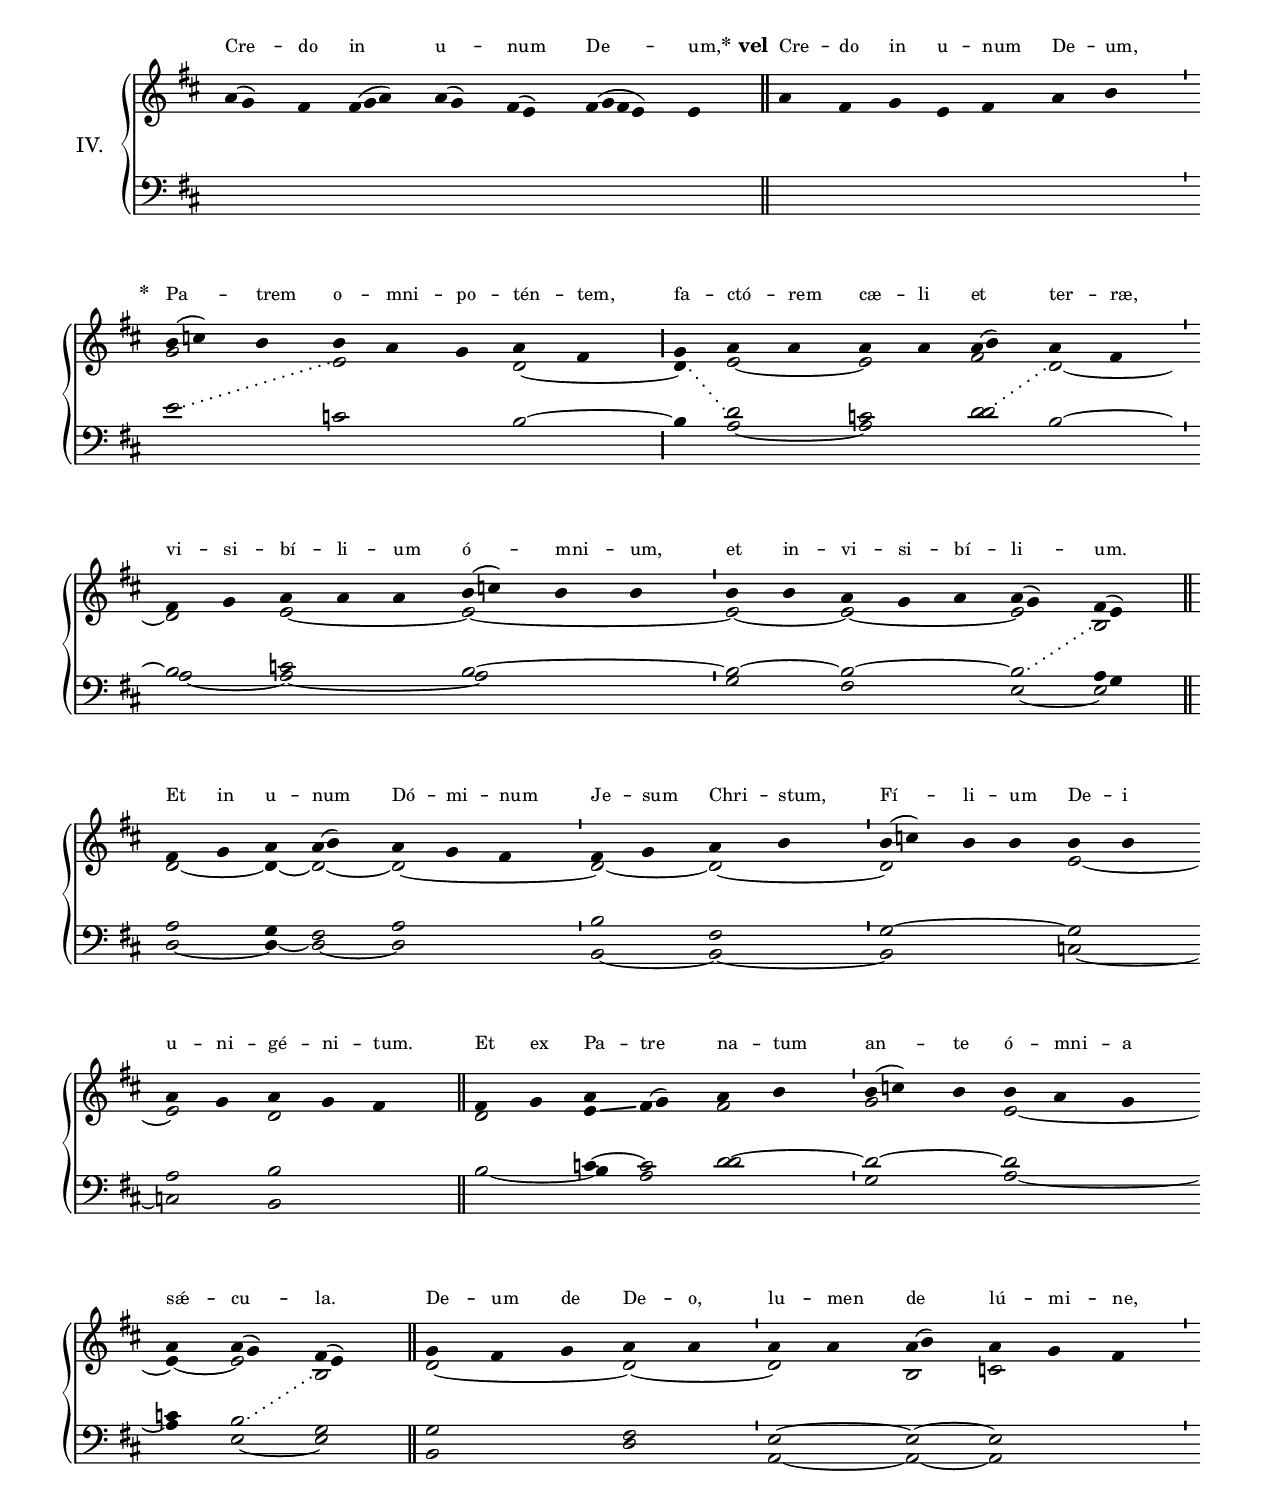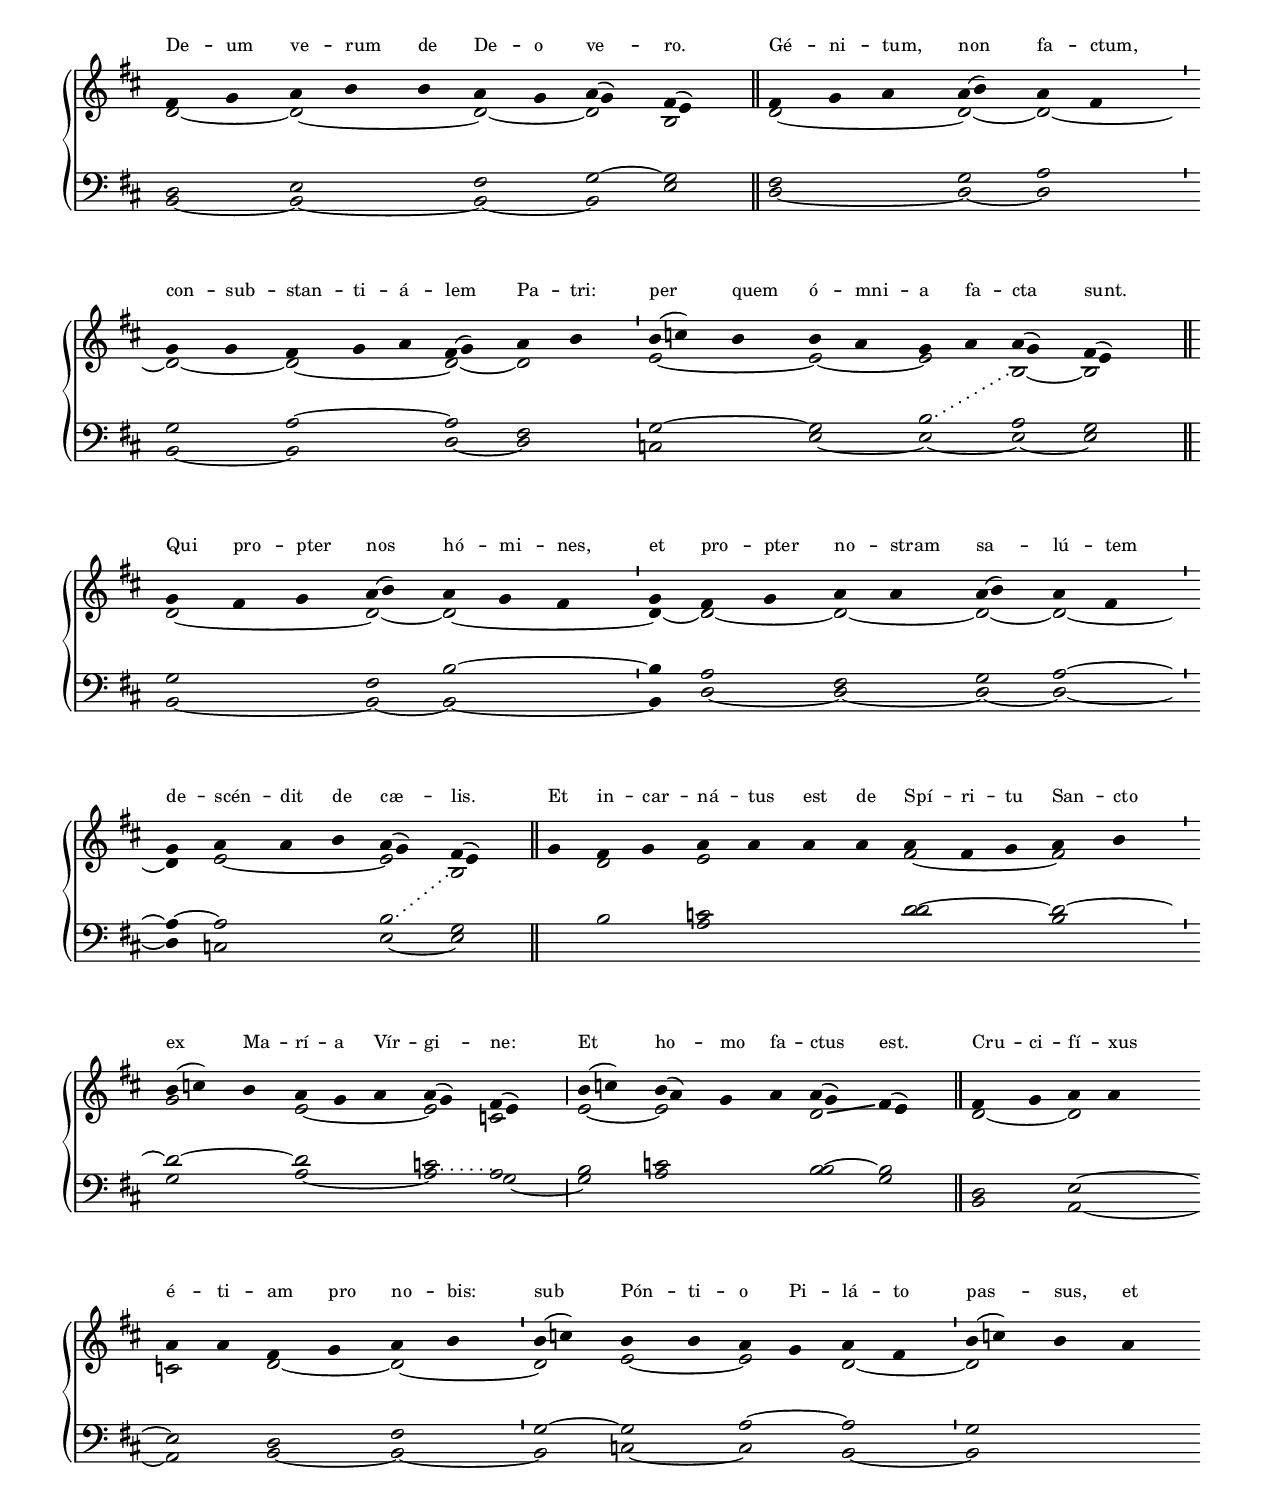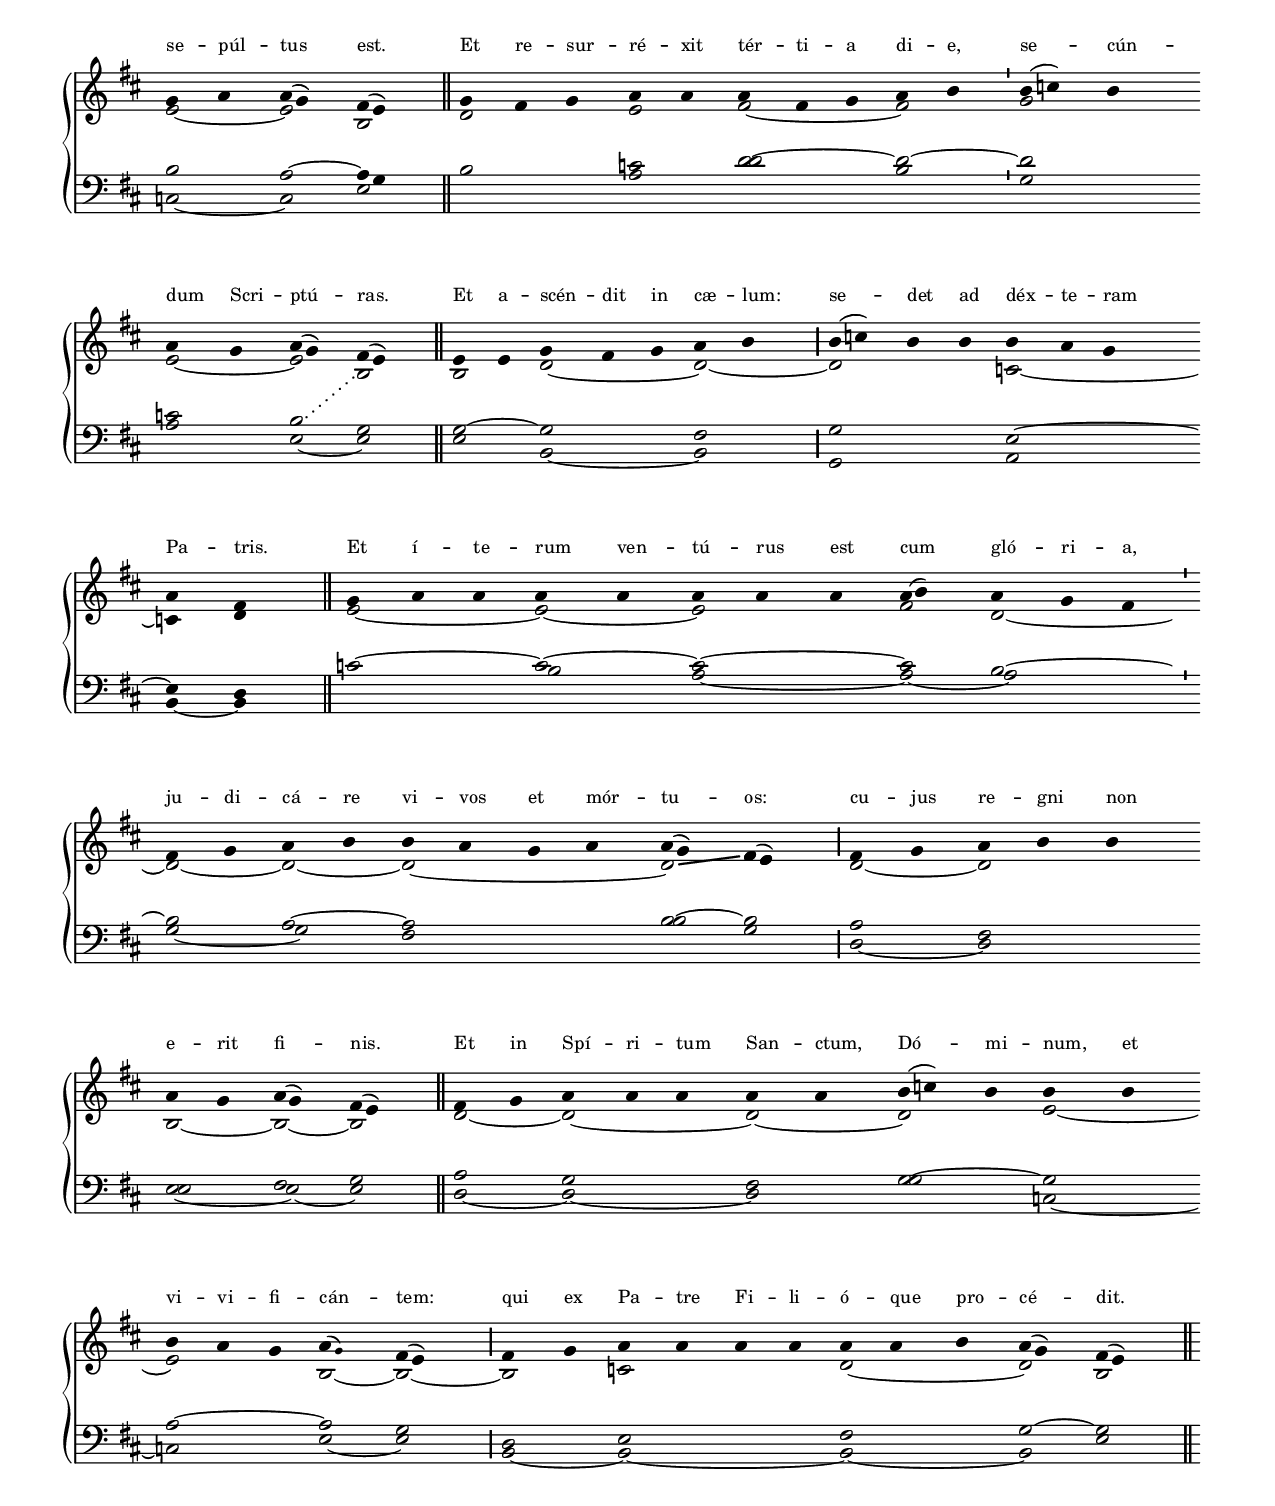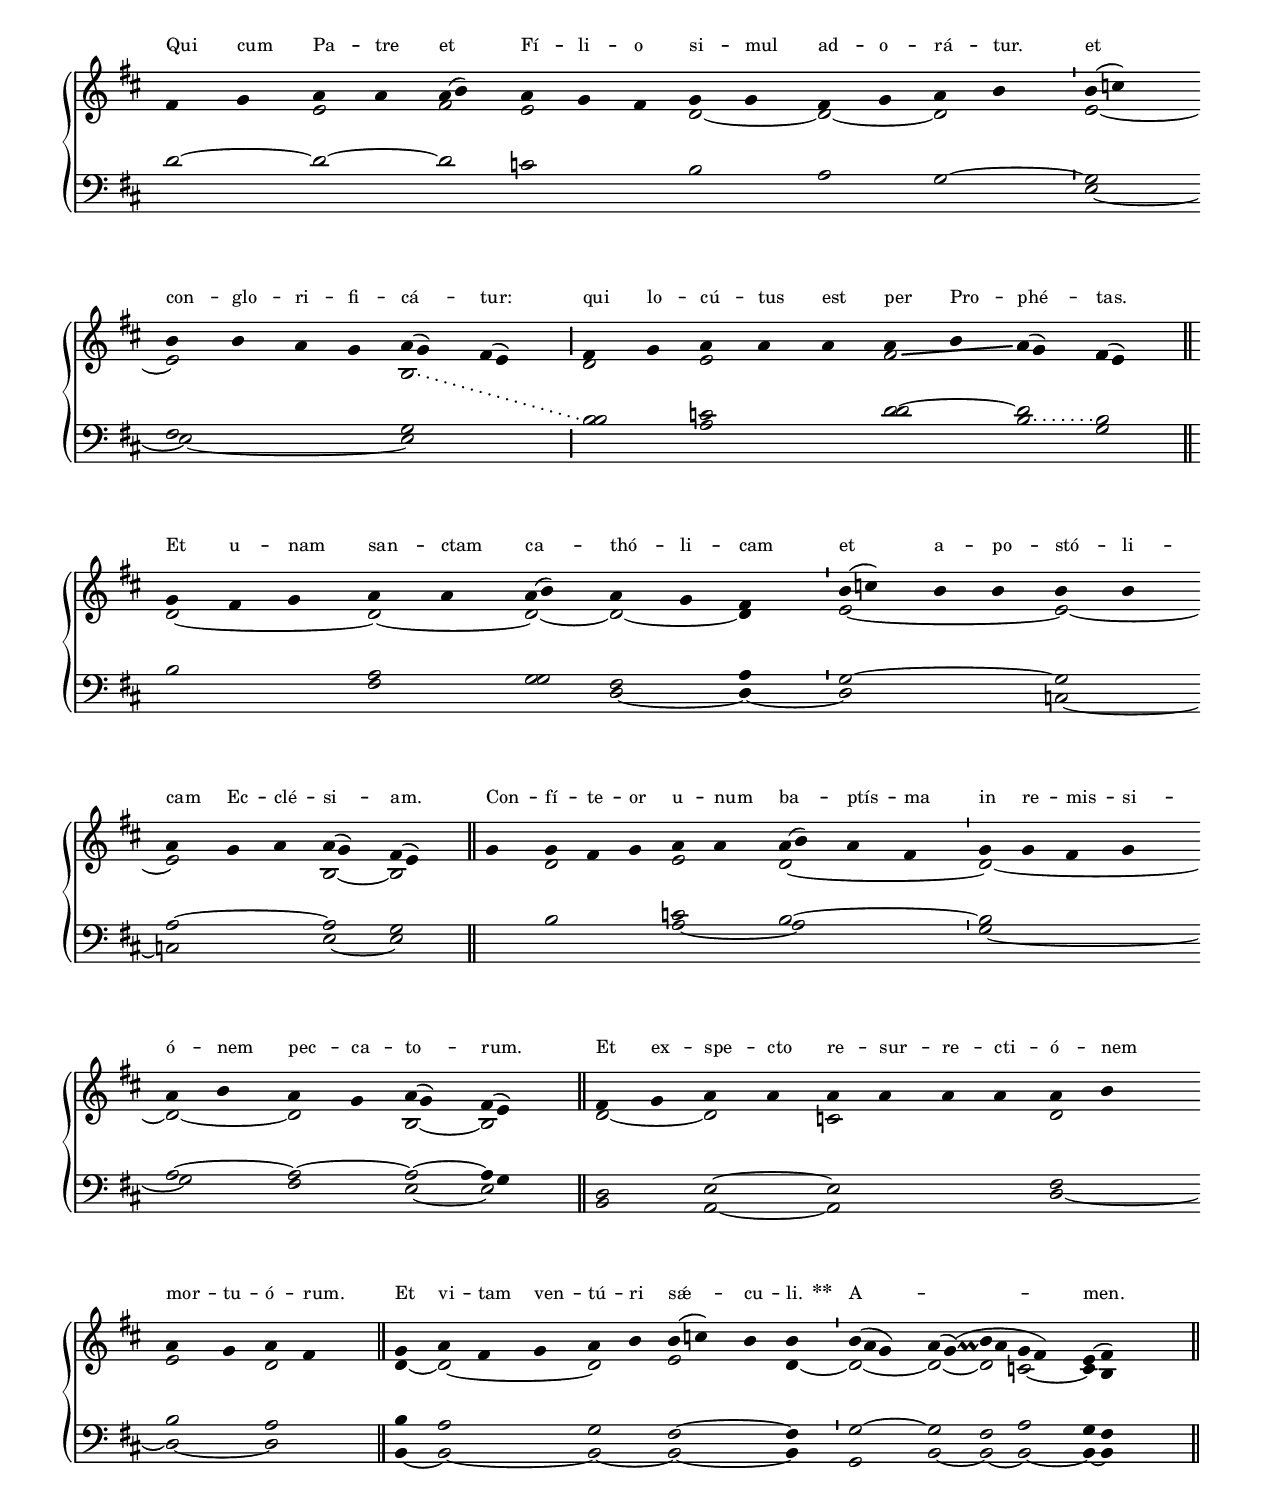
\version "2.18"
\include "gregorian.ly"
\include "noh2.ily"

%Page reference: page v.154
%(volume.page)

%Proofed 3/14

global = {
 \key fis \phrygian
 \cadenzaOn 
 \override Glissando #'thickness = #2.0
}

chantText = \lyricmode {
Cre -- do in u -- num De -- um, 
\set stanza = "* vel" 
Cre -- do in u -- num De -- um, 
\set stanza = " * " Pa -- trem o -- mni -- po -- tén -- tem, 
fa -- ctó -- rem cæ -- li et ter -- ræ, vi -- si -- bí -- li -- um ó -- mni -- um, et in -- vi -- si -- bí -- li -- um. 
Et in u -- num Dó -- mi -- num Je -- sum Chri -- stum, Fí -- li -- um De -- i u -- ni -- gé -- ni -- tum. 
Et ex Pa -- tre na -- tum an -- te ó -- mni -- a sǽ -- cu -- la. 
De -- um de De -- o, lu -- men de lú -- mi -- ne, De -- um ve -- rum de De -- o ve -- ro. 
Gé -- ni -- tum, non fa -- ctum, con -- sub -- stan -- ti -- á -- lem Pa -- tri: per quem ó -- mni -- a fa -- cta sunt. 
Qui pro -- pter nos hó -- mi -- nes, et pro -- pter no -- stram sa -- lú -- tem de -- scén -- dit de cæ -- lis. 
Et in -- car -- ná -- tus est de Spí -- ri -- tu San -- cto ex Ma -- rí -- a Vír -- gi -- ne: 
Et ho -- mo fa -- ctus est. 
Cru -- ci -- fí -- xus é -- ti -- am pro no -- bis: sub Pón -- ti -- o Pi -- lá -- to pas -- sus, et se -- púl -- tus est. 
Et re -- sur -- ré -- xit tér -- ti -- a di -- e, se -- cún -- dum Scri -- ptú -- ras. 
Et a -- scén -- dit in cæ -- lum: 
se -- det ad déx -- te -- ram Pa -- tris. 
Et í -- te -- rum ven -- tú -- rus est cum gló -- ri -- a, ju -- di -- cá -- re vi -- vos et mór -- tu -- os: 
cu -- jus re -- gni non e -- rit fi -- nis. 
Et in Spí -- ri -- tum San -- ctum, Dó -- mi -- num, et vi -- vi -- fi -- cán -- tem: 
qui ex Pa -- tre Fi -- li -- ó -- que pro -- cé -- dit. 
Qui cum Pa -- tre et Fí -- li -- o si -- mul ad -- o -- rá -- tur. et con -- glo -- ri -- fi -- cá -- tur: 
qui lo -- cú -- tus est per Pro -- phé -- tas. 
Et u -- nam san -- ctam ca -- thó -- li -- cam et a -- po -- stó -- li -- cam Ec -- clé -- si -- am. 
Con -- fí -- te -- or u -- num ba -- ptís -- ma in re -- mis -- si -- ó -- nem pec -- ca -- to -- rum. 
Et ex -- spe -- cto re -- sur -- re -- cti -- ó -- nem mor -- tu -- ó -- rum. 
Et vi -- tam ven -- tú -- ri sǽ -- cu -- li. \set stanza = " ** " A -- _ men. }

chantMusic = {
\tieDown   a'4 ( g'4) fis'4 fis'4 ( g'4 a'4) a'4 ( g'4) fis'4 ( e'4) fis'4 ( g'4 fis'4 e'4) e'4 \finalis
  a'4 fis'4 g'4 e'4 fis'4 a'4 b'4 \divisioMinima
 \forceBreak
  b'4 ( c''4) b'4 b'4 a'4 g'4 a'4 fis'4 \divisioMaior
 g'4 a'4 a'4 a'4 a'4 a'4 ( b'4) a'4 fis'4 \divisioMinima
 \forceBreak
 fis'4 g'4 a'4 a'4 a'4  b'4 ( c''4) b'4 b'4 \divisioMinima
 b'4 b'4 a'4 g'4 a'4 a'4 ( g'4) fis'4 ( e'4) \finalis
 \forceBreak
 fis'4 g'4 a'4 a'4 ( b'4) a'4 g'4 fis'4 \divisioMinima
 fis'4 g'4 a'4 b'4 \divisioMinima
  b'4 ( c''4) b'4 b'4 b'4 b'4 \forceBreak
 a'4 g'4 a'4 g'4 fis'4 \finalis
 fis'4 g'4 a'4 fis'4 ( g'4) a'4 b'4 \divisioMinima
  b'4 ( c''4) b'4 b'4 a'4 g'4 \forceBreak
 a'4 a'4 ( g'4) fis'4 ( e'4) \finalis
 g'4 fis'4 g'4 a'4 a'4 \divisioMinima
 a'4 a'4 a'4 ( b'4) a'4 g'4 fis'4 \divisioMinima
 \forceBreak
 fis'4 g'4 a'4 b'4 b'4 a'4 g'4 a'4 ( g'4) fis'4 ( e'4) \finalis
 fis'4 g'4 a'4 a'4 ( b'4) a'4 fis'4 \divisioMinima
 \forceBreak
 g'4 g'4 fis'4 g'4 a'4 fis'4 ( g'4) a'4 b'4 \divisioMinima
  b'4 ( c''4) b'4 b'4 a'4 g'4 a'4 a'4 ( g'4) fis'4 ( e'4) \finalis
 \forceBreak
 g'4 fis'4 g'4 a'4 ( b'4) a'4 g'4 fis'4 \divisioMinima
 g'4 fis'4 g'4 a'4 a'4 a'4 ( b'4) a'4 fis'4 \divisioMinima
 \forceBreak
 g'4 a'4 a'4 b'4 a'4 ( g'4) fis'4 ( e'4) \finalis
 g'4 fis'4 g'4 a'4 a'4 a'4 a'4 a'4 fis'4 g'4 a'4 b'4 \divisioMinima
 \forceBreak
  b'4 ( c''4) b'4 a'4 g'4 a'4 a'4 ( g'4) fis'4 ( e'4) \divisioMaior
  b'4 ( c''4) b'4 ( a'4) g'4 a'4 a'4 ( g'4) fis'4 ( e'4) \finalis
 fis'4 g'4 a'4 a'4 \forceBreak
 a'4 a'4 fis'4 g'4 a'4 b'4 \divisioMinima
  b'4 ( c''4) b'4 b'4 a'4 g'4 a'4 fis'4 \divisioMinima
  b'4 ( c''4) b'4 a'4 \forceBreak
 g'4 a'4 a'4 ( g'4) fis'4 ( e'4) \finalis
 g'4 fis'4 g'4 a'4 a'4 a'4 fis'4 g'4 a'4 b'4 \divisioMinima
  b'4 ( c''4) b'4 \forceBreak
 a'4 g'4 a'4 ( g'4) fis'4 ( e'4) \finalis
 e'4 e'4 g'4 fis'4 g'4 a'4 b'4 \divisioMaior
  b'4 ( c''4) b'4 b'4 b'4 a'4 g'4 \forceBreak
 a'4 fis'4 \finalis
 g'4 a'4 a'4 a'4 a'4 a'4 a'4 a'4 a'4 ( b'4) a'4 g'4 fis'4 \divisioMinima
 \forceBreak
 fis'4 g'4 a'4 b'4 b'4 a'4 g'4 a'4 a'4 ( g'4) fis'4 ( e'4) \divisioMaior
 fis'4 g'4 a'4 b'4 b'4 \forceBreak
 a'4 g'4 a'4 ( g'4) fis'4 ( e'4) \finalis
 fis'4 g'4 a'4 a'4 a'4 a'4 a'4  b'4 ( c''4) b'4 b'4 b'4 \forceBreak
 b'4 a'4 g'4 a'4 ( \once \tweak #'font-size #-4 g' ) fis'4 ( e'4) \divisioMaior
 fis'4 g'4 a'4 a'4 a'4 a'4 a'4 a'4 b'4 a'4 ( g'4) fis'4 ( e'4) \finalis
 \forceBreak
 fis'4 g'4 a'4 a'4 a'4 ( b'4) a'4 g'4 fis'4  g'4 g'4 fis'4 g'4 a'4 b'4 \divisioMinima
  b'4 ( c''4) \forceBreak
 b'4 b'4 a'4 g'4 a'4 ( g'4) fis'4 ( e'4) \divisioMaior
 fis'4 g'4 a'4 a'4 a'4 a'4 b'4 a'4 ( g'4) fis'4 ( e'4) \finalis
 \forceBreak
 g'4 fis'4 g'4 a'4 a'4 a'4 ( b'4) a'4 g'4 fis'4 \divisioMinima
  b'4 ( c''4) b'4 b'4 b'4 b'4 \forceBreak
 a'4 g'4 a'4 a'4 ( g'4) fis'4 ( e'4) \finalis
 g'4 g'4 fis'4 g'4 a'4 a'4 a'4 ( b'4) a'4 fis'4 \divisioMinima
 g'4 g'4 fis'4 g'4 \forceBreak
 a'4 b'4 a'4 g'4 a'4 ( g'4) fis'4 ( e'4) \finalis
 fis'4 g'4 a'4 a'4 a'4 a'4 a'4 a'4 a'4 b'4 \forceBreak
 a'4 g'4 a'4 fis'4 \finalis
 g'4 a'4 fis'4 g'4 a'4 b'4  b'4 ( c''4) b'4 b'4 \divisioMinima
 b'4 ( a'4 g'4) a'4 ( g'4 )( \quil a'4 b'4 a'4 g'4 fis'4) e'4 ( fis'4) \finalis

}

altoMusic = {
r2*15/2 \finalis
r2*7/2 \divisioMinima
g'2*3/2 e'2*3/2 d'2 ~ \divisioMaior
d'4 e'2 ~ e'2 fis'2 d'2 ~ \divisioMinima
d'2 e'2*3/2 ~ e'2*4/2 ~ \divisioMinima
e'2 ~ e'2*3/2 ~ e'2 b2 \finalis
d'2 ~ d'4 ~ d'2 ~ d'2*3/2 ~ \divisioMinima
d'2 ~ d'2 ~ \divisioMinima
d'2*4/2 e'2 ~ e'2 d'2*3/2 \finalis
d'2 e'4 -\tweak Glissando.Y-offset #-0.8 \glissando fis'4 g'4 fis'2 \divisioMinima
g'2*3/2 e'2*3/2 ~ e'4 ~ e'2 b2 \finalis
d'2*3/2 ~ d'2 ~ \divisioMinima
d'2 b2 c'2*3/2 \divisioMinima
d'2 ~ d'2*3/2 ~ d'2 ~ d'2 b2 \finalis
d'2*3/2 ~ d'2 ~ d'2 ~ \divisioMinima
d'2 ~ d'2*3/2 ~ d'2 ~ d'2 \divisioMinima
e'2*3/2 ~ e'2 ~ e'2 b2 ~ b2 \finalis
d'2*3/2 ~ d'2 ~ d'2*3/2 ~ \divisioMinima
d'4 ~ d'2 ~ d'2 ~ d'2 ~ d'2 ~ \divisioMinima
d'4 e'2*3/2 ~ e'2 b2 \finalis
r4 d'2 e'2*4/2 fis'2*3/2 ~ fis'2 \divisioMinima
g'2*3/2 e'2*3/2 ~ e'2 c'2 \divisioMaior
e'2 ~ e'2*4/2 d'2 -\tweak Glissando.Y-offset #-0.8 \glissando fis'4 e'4  \finalis
d'2 ~ d'2 c'2 d'2 ~ d'2 ~ \divisioMinima
d'2 e'2 ~ e'2 d'2 ~ \divisioMinima
d'2*4/2 e'2 ~ e'2 b2 \finalis
d'2*3/2 e'2 fis'2*3/2 ~ fis'2 \divisioMinima
g'2*3/2 e'2 ~ e'2 b2 \finalis
b2 d'2*3/2 ~ d'2 ~ \divisioMaior
d'2*4/2 c'2*3/2 ~ c'4 d'4 \finalis
e'2*3/2 ~ e'2 ~ e'2*3/2 fis'2 d'2*3/2 ~ \divisioMinima
d'2 ~ d'2 ~ d'2*4/2 ~ d'2 -\tweak Glissando.Y-offset #-0.8 \glissando fis'4 e'4 \divisioMaior
d'2 ~ d'2*3/2 b2 ~ b2 ~ b2 \finalis
d'2 ~ d'2*3/2 ~ d'2 ~ d'2*3/2 e'2 ~ e'2*3/2 b2 ~ b2 ~ \divisioMaior
b2 c'2*4/2 d'2*3/2 ~ d'2 b2 \finalis
r2 e'2 fis'2 e'2*3/2 d'2 ~ d'2 ~ d'2 \divisioMinima
e'2 ~ e'2*4/2 b2*4/2 \divisioMaior
d'2 e'2*3/2 fis'2 -\tweak Glissando.Y-offset #-0.8 \glissando a'4 g'4 fis'4 e'4 \finalis
d'2*3/2 ~ d'2 ~ d'2 ~ d'2 ~ d'4 \divisioMinima
e'2*4/2 ~ e'2 ~ e'2*3/2 b2 ~ b2 \finalis
r4 d'2*3/2 e'2 d'2*4/2 ~ \divisioMinima
d'2*4/2 ~ d'2 ~ d'2 b2 ~ b2 \finalis
d'2 ~ d'2 c'2*4/2 d'2 e'2 d'2 \finalis
d'4 ~ d'2*3/2 ~ d'2 e'2*3/2 d'4 ~ \divisioMinima
d'2*3/2 ~ d'2*3/2 ~ d'2 c'2 ~ c'4 b4 \finalis
}

tenorMusic = {
r2*15/2 \finalis
r2*7/2 \divisioMinima
e'2*3/2 c'2*3/2 b2 ~ \divisioMaior
b4 d'2 c'2 d'2 b2 ~ \divisioMinima
b2 c'2*3/2 b2*4/2 ~ \divisioMinima
b2 ~ b2*3/2 ~ b2 a4 g4 \finalis
a2 g4 fis2 a2*3/2 \divisioMinima
b2 fis2 \divisioMinima
g2*4/2 ~ g2 a2 b2*3/2 \finalis
r2 c'4 ~ c'2 d'2 ~ \divisioMinima
d'2*3/2 ~ d'2*3/2 c'4 b2 g2 \finalis
g2*3/2 fis2 \divisioMinima
e2 ~ e2 ~ e2*3/2 \divisioMinima
d2 e2*3/2 fis2 g2 ~ g2 \finalis
fis2*3/2 g2 a2 \divisioMinima
g2 a2*3/2 ~ a2 fis2 \divisioMinima
g2*3/2 ~ g2 b2 a2 g2 \finalis
g2*3/2 fis2 b2*3/2 ~ \divisioMinima
b4 a2 fis2 g2 a2 ~ \divisioMinima
a4 ~ a2*3/2 b2 g2 \finalis
r4 b2 c'2*4/2 d'2*3/2 ~ d'2 ~ \divisioMinima
d'2*3/2 ~ d'2*3/2 c'2 a2 \divisioMaior
b2 c'2*4/2 b2 ~ b2 \finalis
d2 e2 ~ e2 d2 fis2 \divisioMinima
g2 ~ g2 a2 ~ a2 \divisioMinima
g2*4/2 b2 a2 ~ a4 g4 \finalis
b2*3/2 c'2 d'2*3/2 ~ d'2 ~ \divisioMinima
d'2*3/2 c'2 b2 g2 \finalis
g2 ~ g2*3/2 fis2 \divisioMaior
g2*4/2 e2*3/2 ~ e4 d4 \finalis
c'2*3/2 ~ c'2 ~ c'2*3/2 ~ c'2 b2*3/2 ~ \divisioMinima
b2 a2 ~ a2*4/2 b2 ~ b2 \divisioMaior
a2 fis2*3/2 \shiftRight e2 fis2 g2 \finalis
a2 g2*3/2 fis2 g2*3/2 ~ g2 a2*3/2 ~ a2 g2 \divisioMaior
d2 e2*4/2 fis2*3/2 g2 ~ g2 \finalis
d'2 ~ d'2 ~ d'2 c'2*3/2 b2 a2 g2 ~ \divisioMinima
g2 fis2*4/2 g2*4/2 \divisioMaior
\shiftRight b2 c'2*3/2 d'2 ~ d'2 b2 \finalis
b2*3/2 a2 \shiftRight g2 fis2 a4 \divisioMinima
g2*4/2 ~ g2 a2*3/2 ~ a2 g2 \finalis
r4 b2*3/2 c'2 b2*4/2 ~ \divisioMinima
b2*4/2 a2 ~ a2 ~ a2 ~ a4 g4 \finalis
d2 e2 ~ e2*4/2 fis2 b2 a2 \finalis
b4 a2*3/2 g2 fis2*3/2 ~ fis4 \divisioMinima
g2*3/2 ~ g2*3/2 fis2 a2 g4 fis4 \finalis
}

bassMusic = {
r2*15/2 r2*7/2 r2*8/2 \divisioMaior
r4 a2 ~ a2 \shiftRight d'2 r2 \divisioMinima
a2 ~ a2*3/2 ~ a2*4/2 \divisioMinima
g2 fis2*3/2 e2 ~ e2 \finalis
d2 ~ d4 ~ d2 ~ d2*3/2 \divisioMinima
b,2 ~ b,2 ~ \divisioMinima
b,2*4/2 c2 ~ c2 b,2*3/2 \finalis
b2 ~ b4 a2 \shiftRight d'2 \divisioMinima
g2*3/2 a2*3/2 ~ a4 e2 ~ e2 \finalis
b,2*3/2 d2 \divisioMinima
a,2 ~ a,2 ~ a,2*3/2 \divisioMinima
b,2 ~ b,2*3/2 ~ b,2 ~ b,2 e2 \finalis
d2*3/2 ~ d2 ~ d2 \divisioMinima
b,2 ~ b,2*3/2 d2 ~ d2 \divisioMinima
c2*3/2 e2 ~ e2 ~ e2 ~ e2 \finalis
b,2*3/2 ~ b,2 ~ b,2*3/2 ~ \divisioMinima
b,4 d2 ~ d2 ~ d2 ~ d2 ~ \divisioMinima
d4 c2*3/2 e2 ~ e2 \finalis
r2*3/2 a2*4/2 \shiftRight d'2*3/2 b2 \divisioMinima
g2*3/2 a2*3/2 ~ a2 g2 ~ \divisioMaior
g2 a2*4/2 \shiftRight b2 g2 \finalis
b,2 a,2 ~ a,2 b,2 ~ b,2 ~ \divisioMinima
b,2 c2 ~ c2 b,2 ~ \divisioMinima
b,2*4/2 c2 ~ c2 e2 \finalis
r2*3/2 a2 \shiftRight d'2*3/2 b2 \divisioMinima
g2*3/2 a2 e2 ~ e2 \finalis
e2 b,2*3/2 ~ b,2 \divisioMaior
g,2*4/2 a,2*3/2 b,4 ~ b,4 \finalis
r2*3/2 b2 a2*3/2 ~ a2 ~ a2*3/2 \divisioMinima
g2 ~ g2 fis2*4/2 \shiftRight b2 g2 \divisioMaior
d2 ~ d2*3/2 e2 ~ e2 ~ e2 \finalis
d2 ~ d2*3/2 ~ d2 \shiftRight g2*3/2 c2 ~ c2*3/2 e2 ~ e2 \divisioMaior
b,2 ~ b,2*4/2 ~ b,2*3/2 ~ b,2 e2 \finalis
r2*15/2 \divisioMinima
e2 ~ e2*4/2 ~ e2*4/2 \divisioMaior
b2 a2*3/2 \shiftRight d'2 b2 g2 \finalis
r2*3/2 fis2 g2 d2 ~ d4 ~ \divisioMinima
d2*4/2 c2 ~ c2*3/2 e2 ~ e2 \finalis
r2*4/2 a2 ~ a2*4/2 \divisioMinima
g2*4/2 ~ g2 fis2 e2 ~ e2 \finalis
b,2 a,2 ~ a,2*4/2 d2 ~ d2 ~ d2 \finalis
b,4 ~ b,2*3/2 ~ b,2 ~ b,2*3/2 ~ b,4 \divisioMinima
g,2*3/2 b,2*3/2 ~ b,2 ~ b,2 ~ b,4 ~ b,4 \finalis
}

voiceLines = {
\voiceLineStyle


s2*22/2
\allowVoiceLineBreak
\voiceLine "down" "up" e'2*3/2 e'2*1/2


s2*4/2
\allowVoiceLineBreak
\voiceLine "up" "down" d'2*1/2 d'2*1/2


s2*3/2
\allowVoiceLineBreak
\voiceLine "down" "up" d'2*2/2 d'2*1/2


s2*15/2
\allowVoiceLineBreak
\voiceLine "down" "up" b2*2/2 b2*1/2


s2*38/2
\allowVoiceLineBreak
\voiceLine "down" "up" b2*2/2 b2*1/2


s2*45/2
\allowVoiceLineBreak
\voiceLine "down" "up" b2*2/2 b2*1/2

s2*24/2
\allowVoiceLineBreak
\voiceLine "down" "up" b2*2/2 b2*1/2

s2*19/2
\allowVoiceLineBreak
\voiceLine "down" "down" b2*2/2 b2*1/2

s2*54/2
\allowVoiceLineBreak
\voiceLine "down" "up" b2*2/2 b2*1/2

s2*106/2
\allowVoiceLineBreak
\voiceLine "up" "down" b2*4/2 b2*1/2


s2*6/2
\allowVoiceLineBreak
\voiceLine "down" "down" b2*2/2 b2*1/2


}

\score{
  <<
    \new Lyrics
    \new GrandStaff <<
      \set GrandStaff.autoBeaming = ##f
      \set GrandStaff.instrumentName = \markup \center-column {
        "IV."
      }
      \new Staff = up <<
        \new Voice = "chant" {
          \voiceOne \global \chantMusic
        }
        \new Voice {
          \voiceTwo \global \altoMusic
        }
      >>

      \new Staff = down <<
        \clef bass
        \new Voice {
          \voiceOne \global \tenorMusic
        }
        \new Voice {
          \voiceTwo \global \bassMusic
        }
	\new Voice {
        \voiceThree \global \voiceLines
        }
      >>
    >>
    \context Lyrics {
      \lyricsto chant {
      \chantText
    }
    }
  >>
  \layout{
  }
  
}
